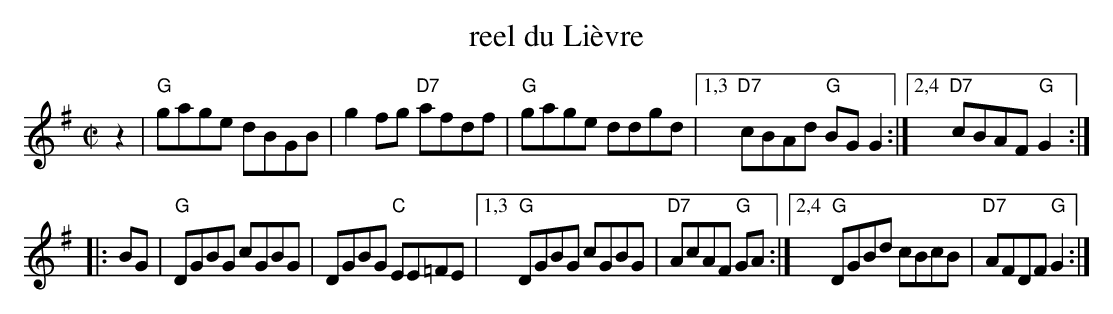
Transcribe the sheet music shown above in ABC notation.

X:1
T: reel du Li\`evre
M: C|
L: 1/8
K: G
   z2 | "G"gage dBGB | g2fg "D7"afdf | "G"gage ddgd |1,3 "D7"cBAd "G"BGG2 :|2,4 "D7"cBAF "G"G2 :|
|: BG | "G"DGBG cGBG | DGBG "C"EE=FE |1,3 "G"DGBG cGBG | "D7"AcAF "G"GA :|2,4 "G"DGBd cBcB | "D7"AFDF "G"G2 :|
